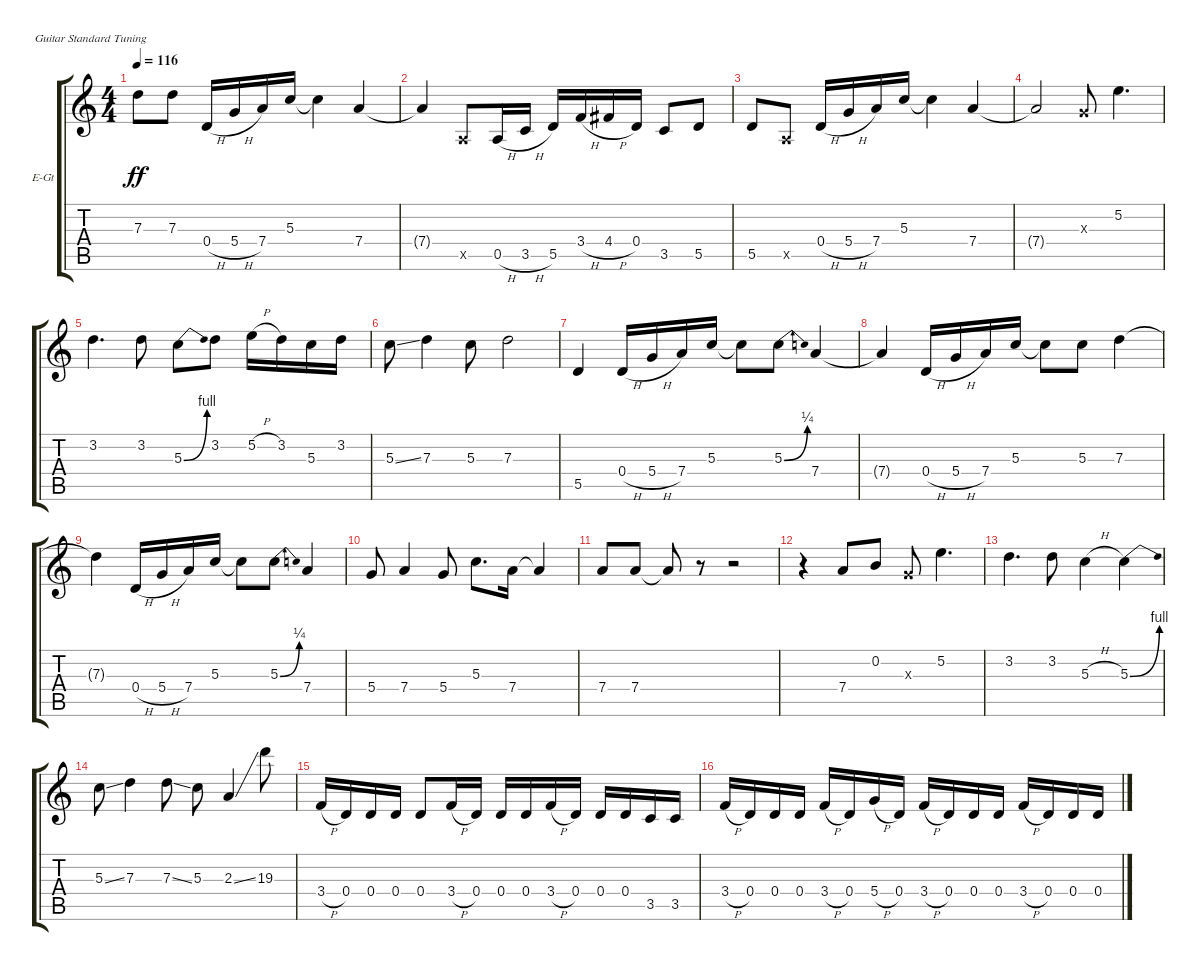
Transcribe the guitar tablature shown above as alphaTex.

\bracketExtendMode groupsimilarinstruments
\firstSystemTrackNameOrientation horizontal
\otherSystemsTrackNameOrientation horizontal
\track ("Guitare solo" "E-Gt") {instrument distortionguitar}
\staff {score tabs}
\tuning (E4 B3 G3 D3 A2 E2)
\ts (4 4)
\tempo 116
\clef g2
\ks c
7.3{t}.8{dy ff} 7.3.8 0.4{h}.16 5.4{h}.16 7.4.16 5.3.16 5.3{t}.4 7.4.4 |
7.4{t}.4 0.5{x}.8 0.5{h}.16 3.5{h}.16 5.5.16 3.4{h}.16 4.4{h}.16 0.4.16 3.5.8 5.5.8 |
5.5.8 0.5{x}.8 0.4{h}.16 5.4{h}.16 7.4.16 5.3.16 5.3{t}.4 7.4.4 |
7.4{t}.2 0.3{x}.8 5.2.4{d} |
3.2.4{d} 3.2.8 5.3{be (bend 0 0 60 4)}.8 3.2.8 5.2{h}.16 3.2.16 5.3.16 3.2.16 |
5.3{ss}.8 7.3.4 5.3.8 7.3.2 |
5.5.4 0.4{h}.16 5.4{h}.16 7.4.16 5.3.16 5.3{t}.8 5.3{be (bend 0 0 60 1)}.8 7.4.4 |
7.4{t}.4 0.4{h}.16 5.4{h}.16 7.4.16 5.3.16 5.3{t}.8 5.3.8 7.3.4 |
7.3{t}.4 0.4{h}.16 5.4{h}.16 7.4.16 5.3.16 5.3{t}.8 5.3{be (bend 0 0 60 1)}.8 7.4.4 |
5.4.8 7.4.4 5.4.8 5.3.8{d} 7.4.16 7.4{t}.4 |
7.4.8 7.4.8 7.4{t}.8 r.8 r.2 |
r.4 7.4.8 0.2.8 0.3{x}.8 5.2.4{d} |
3.2.4{d} 3.2.8 5.3{h}.4 5.3{be (bend 0 0 60 4)}.4 |
5.3{ss}.8 7.3.4 7.3{ss}.8 5.3.8 2.3{ss}.4 19.3.8 |
3.4{h}.16 0.4.16 0.4.16 0.4.16 0.4.8 3.4{h}.16 0.4.16 0.4.16 0.4.16 3.4{h}.16 0.4.16 0.4.16 0.4.16 3.5.16 3.5.16 |
3.4{h}.16 0.4.16 0.4.16 0.4.16 3.4{h}.16 0.4.16 5.4{h}.16 0.4.16 3.4{h}.16 0.4.16 0.4.16 0.4.16 3.4{h}.16 0.4.16 0.4.16 0.4.16
